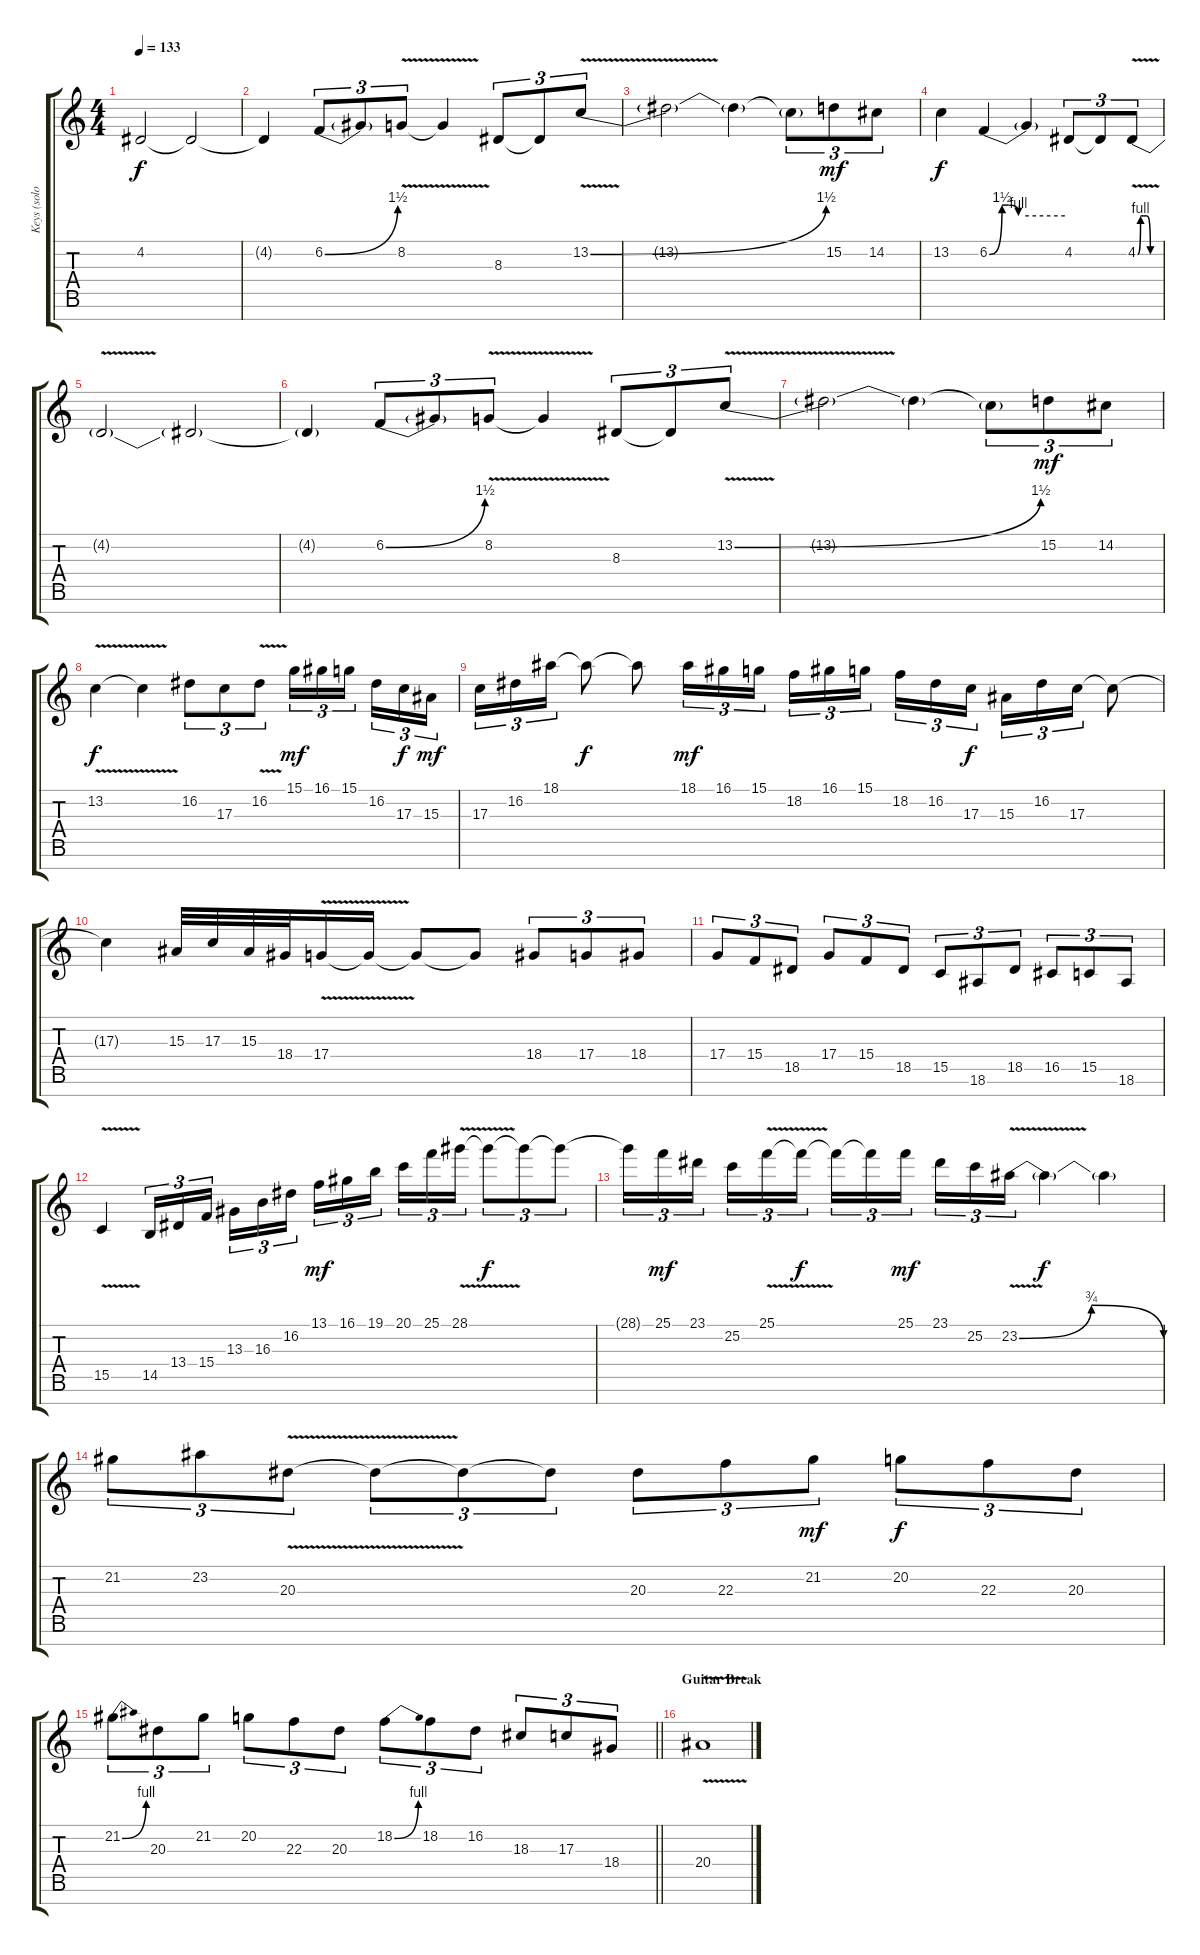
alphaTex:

\track ("Keys (solo)" "Keys (solo") {instrument lead1square}
\staff {score tabs}
\tuning (E4 B3 G3 D3 A2 E2 B1) {hide}
\ts (4 4)
\tempo 133
\clef g2
\ks c
4.2{t}.2{dy f} 4.2{t}.2 |
4.2{t}.4 6.2{be (bend 0 0 60 6)}.8{tu (3 2)} 6.2{t}.8{tu (3 2)} 8.2{v}.8{tu (3 2)} 8.2{t}.4 8.3.8{tu (3 2)} 8.3{t}.8{tu (3 2)} 13.2{be (bend 0 0 60 6) v}.8{tu (3 2)} |
13.2{t}.2 13.2{t}.4 13.2{t}.8{tu (3 2)} 15.2.8{tu (3 2) dy mf} 14.2.8{tu (3 2)} |
13.2.4{dy f} 6.2{be (custom 0 0 10 6 15 6 23 4 60 4)}.4 6.2{t}.4 4.2.8{tu (3 2)} 4.2{t}.8{tu (3 2)} 4.2{be (custom 0 0 8 4 15 4 25 4 35 0 60 0) v}.8{tu (3 2)} |
4.2{t}.2 4.2{t}.2 |
4.2{t}.4 6.2{be (bend 0 0 60 6)}.8{tu (3 2)} 6.2{t}.8{tu (3 2)} 8.2{v}.8{tu (3 2)} 8.2{t}.4 8.3.8{tu (3 2)} 8.3{t}.8{tu (3 2)} 13.2{be (bend 0 0 60 6) v}.8{tu (3 2)} |
13.2{t}.2 13.2{t}.4 13.2{t}.8{tu (3 2)} 15.2.8{tu (3 2) dy mf} 14.2.8{tu (3 2)} |
13.2{v}.4{dy f} 13.2{t}.4 16.2.8{tu (3 2)} 17.3.8{tu (3 2)} 16.2{v}.8{tu (3 2)} 15.1.16{tu (3 2) dy mf} 16.1.16{tu (3 2)} 15.1.16{tu (3 2) beam splitsecondary} 16.2.16{tu (3 2)} 17.3.16{tu (3 2) dy f} 15.3.16{tu (3 2) dy mf} |
17.3.16{tu (3 2)} 16.2.16{tu (3 2)} 18.1.16{tu (3 2)} 18.1{t}.8{dy f} 18.1{t}.8 18.1.16{tu (3 2) dy mf} 16.1.16{tu (3 2)} 15.1.16{tu (3 2)} 18.2.16{tu (3 2)} 16.1.16{tu (3 2)} 15.1.16{tu (3 2) beam splitsecondary} 18.2.16{tu (3 2)} 16.2.16{tu (3 2)} 17.3.16{tu (3 2) dy f} 15.3.16{tu (3 2)} 16.2.16{tu (3 2)} 17.3.16{tu (3 2)} 17.3{t}.8 |
17.3{t}.4 15.3.32 17.3.32 15.3.32 18.4.32 17.4{v}.16 17.4{t}.16 17.4{t}.8 17.4{t}.8 18.4.8{tu (3 2)} 17.4.8{tu (3 2)} 18.4.8{tu (3 2)} |
17.4.8{tu (3 2)} 15.4.8{tu (3 2)} 18.5.8{tu (3 2)} 17.4.8{tu (3 2)} 15.4.8{tu (3 2)} 18.5.8{tu (3 2)} 15.5.8{tu (3 2)} 18.6.8{tu (3 2)} 18.5.8{tu (3 2)} 16.5.8{tu (3 2)} 15.5.8{tu (3 2)} 18.6.8{tu (3 2)} |
15.5{v}.4 14.5.16{tu (3 2)} 13.4.16{tu (3 2)} 15.4.16{tu (3 2) beam splitsecondary} 13.3.16{tu (3 2)} 16.3.16{tu (3 2)} 16.2.16{tu (3 2)} 13.1.16{tu (3 2) dy mf} 16.1.16{tu (3 2)} 19.1.16{tu (3 2) beam splitsecondary} 20.1.16{tu (3 2)} 25.1.16{tu (3 2)} 28.1{v}.16{tu (3 2)} 28.1{t}.8{tu (3 2) dy f} 28.1{t}.8{tu (3 2)} 28.1{t}.8{tu (3 2)} |
28.1{t}.16{tu (3 2)} 25.1.16{tu (3 2) dy mf} 23.1.16{tu (3 2) beam splitsecondary} 25.2.16{tu (3 2)} 25.1{v}.16{tu (3 2)} 25.1{t}.16{tu (3 2) dy f} 25.1{t}.16{tu (3 2)} 25.1{t}.16{tu (3 2)} 25.1.16{tu (3 2) dy mf beam splitsecondary} 23.1.16{tu (3 2)} 25.2.16{tu (3 2)} 23.2{be (bendrelease 0 0 30 3 30 3 60 0) v}.16{tu (3 2)} 23.2{t}.4{dy f} 23.2{t}.4 |
21.2.8{tu (3 2)} 23.2.8{tu (3 2)} 20.3{v}.8{tu (3 2)} 20.3{t}.8{tu (3 2)} 20.3{t}.8{tu (3 2)} 20.3{t}.8{tu (3 2)} 20.3.8{tu (3 2)} 22.3.8{tu (3 2)} 21.2.8{tu (3 2) dy mf} 20.2.8{tu (3 2) dy f} 22.3.8{tu (3 2)} 20.3.8{tu (3 2)} |
\barLineRight lightlight
21.2{be (bend 0 0 60 4)}.8{tu (3 2)} 20.3.8{tu (3 2)} 21.2.8{tu (3 2)} 20.2.8{tu (3 2)} 22.3.8{tu (3 2)} 20.3.8{tu (3 2)} 18.2{be (bend 0 0 60 4)}.8{tu (3 2)} 18.2.8{tu (3 2)} 16.2.8{tu (3 2)} 18.3.8{tu (3 2)} 17.3.8{tu (3 2)} 18.4.8{tu (3 2)} |
\section ("" "Guitar Break")
20.4{v}.1{volume 3}
